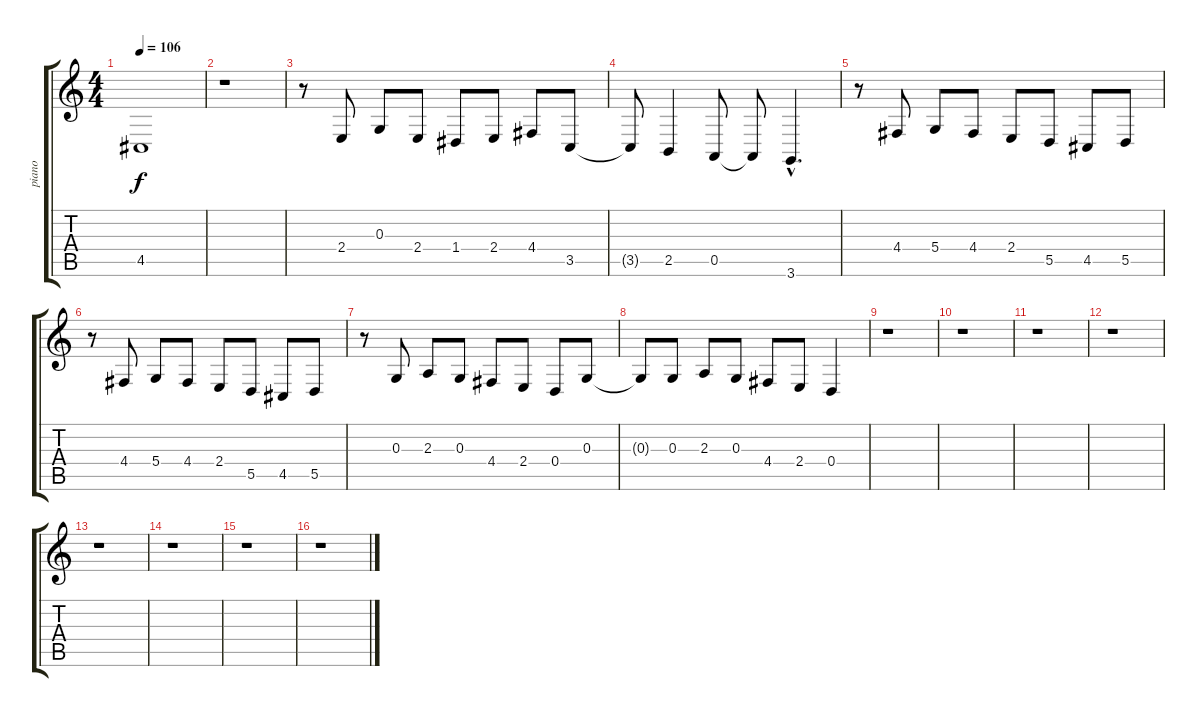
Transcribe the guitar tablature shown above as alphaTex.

\track ("piano " "piano ") {instrument acousticgrandpiano}
\staff {score tabs}
\tuning (E4 B3 G3 D3 A2 E2) {hide}
\ts (4 4)
\tempo 106
\clef g2
\ks c
4.5.1{dy f} |
r.1 |
r.8 2.4.8 0.3.8 2.4.8 1.4.8 2.4.8 4.4.8 3.5.8 |
3.5{t}.8 2.5.4 0.5.8 0.5{t}.8 3.6{hac}.4{d} |
r.8 4.4.8 5.4.8 4.4.8 2.4.8 5.5.8 4.5.8 5.5.8 |
r.8 4.4.8 5.4.8 4.4.8 2.4.8 5.5.8 4.5.8 5.5.8 |
r.8 0.3.8 2.3.8 0.3.8 4.4.8 2.4.8 0.4.8 0.3.8 |
0.3{t}.8 0.3.8 2.3.8 0.3.8 4.4.8 2.4.8 0.4.4 |
r.1 |
r.1 |
r.1 |
r.1 |
r.1 |
r.1 |
r.1 |
r.1
